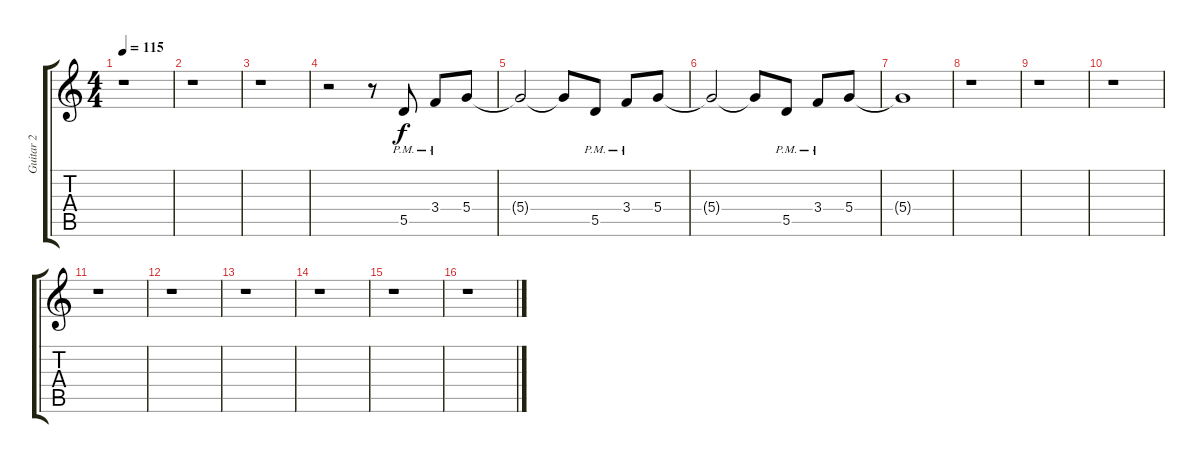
\track ("Guitar 2" "Guitar 2") {instrument acousticguitarsteel}
\staff {score tabs}
\tuning (E4 B3 G3 D3 A2 E2) {hide}
\ts (4 4)
\tempo 115
\clef g2
\ks c
r.1{dy f} |
r.1 |
r.1 |
r.2{volume 14 instrument overdrivenguitar} r.8 5.5{pm}.8 3.4{pm}.8 5.4.8 |
5.4{t}.2 5.4{t}.8 5.5{pm}.8 3.4{pm}.8 5.4.8 |
5.4{t}.2 5.4{t}.8 5.5{pm}.8 3.4{pm}.8 5.4.8 |
5.4{t}.1 |
r.1 |
r.1 |
r.1 |
r.1 |
r.1 |
r.1 |
r.1 |
r.1 |
r.1{volume 9 instrument acousticguitarsteel}
